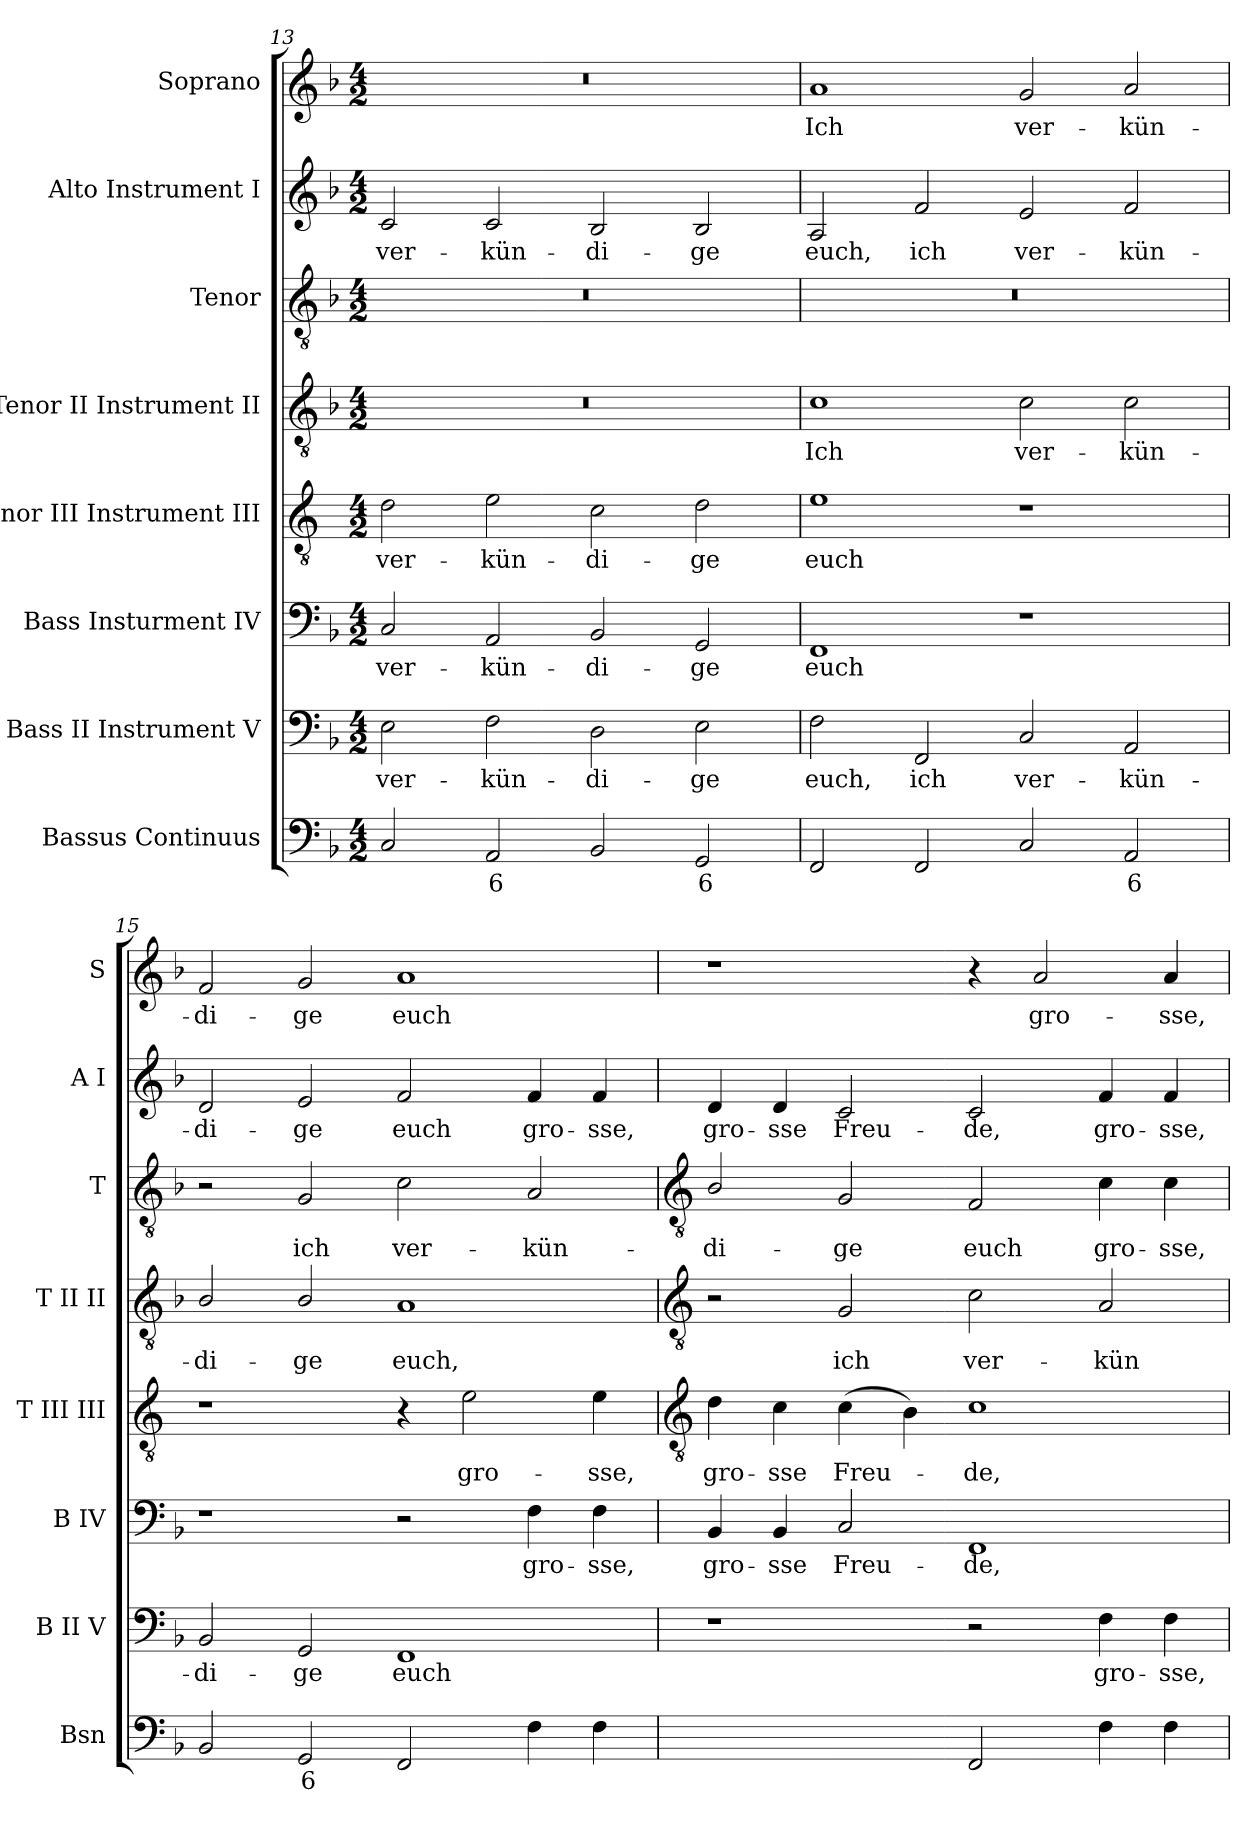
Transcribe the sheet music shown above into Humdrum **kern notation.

**kern	**text	**kern	**text	**kern	**text	**kern	**text	**kern	**text	**kern	**text	**kern	**text	**kern	**text
*part8	*part8	*part7	*part7	*part6	*part6	*part5	*part5	*part4	*part4	*part3	*part3	*part2	*part2	*part1	*part1
*staff8	*staff8	*staff7	*staff7	*staff6	*staff6	*staff5	*staff5	*staff4	*staff4	*staff3	*staff3	*staff2	*staff2	*staff1	*staff1
*I"Bassus Continuus	*	*I"Bass II Instrument V	*	*I"Bass Insturment IV	*	*I"Tenor III Instrument III	*	*I"Tenor II Instrument II	*	*I"Tenor	*	*I"Alto Instrument I	*	*I"Soprano	*
*I'Bsn	*	*I'B II V	*	*I'B IV	*	*I'T III III	*	*I'T II II	*	*I'T	*	*I'A I	*	*I'S	*
*clefF4	*	*clefF4	*	*clefF4	*	*clefGv2	*	*clefGv2	*	*clefGv2	*	*clefG2	*	*clefG2	*
*	*	*	*	*	*	*ITrd4c7	*	*	*	*	*	*	*	*	*
*k[b-]	*	*k[b-]	*	*k[b-]	*	*k[b-]	*	*k[b-]	*	*k[b-]	*	*k[b-]	*	*k[b-]	*
*F:	*	*F:	*	*F:	*	*F:	*	*F:	*	*F:	*	*F:	*	*F:	*
*M4/2	*	*M4/2	*	*M4/2	*	*M4/2	*	*M4/2	*	*M4/2	*	*M4/2	*	*M4/2	*
=13	=13	=13	=13	=13	=13	=13	=13	=13	=13	=13	=13	=13	=13	=13	=13
!	!	!	!LO:LY:b	!	!LO:LY:b	!	!LO:LY:b	!	!	!	!	!	!LO:LY:b	!	!
2C	.	2E	ver-	2C	ver-	2G	ver-	0r	.	0r	.	2c	ver-	0r	.
!	!LO:LY:b	!	!LO:LY:b	!	!LO:LY:b	!	!LO:LY:b	!	!	!	!	!	!LO:LY:b	!	!
2AA	6	2F	-kün-	2AA	-kün-	2A	-kün-	.	.	.	.	2c	-kün-	.	.
!	!	!	!LO:LY:b	!	!LO:LY:b	!	!LO:LY:b	!	!	!	!	!	!LO:LY:b	!	!
2BB-	.	2D	-di-	2BB-	-di-	2F	-di-	.	.	.	.	2B-	-di-	.	.
!	!LO:LY:b	!	!LO:LY:b	!	!LO:LY:b	!	!LO:LY:b	!	!	!	!	!	!LO:LY:b	!	!
2GG	6	2E	-ge	2GG	-ge	2G	-ge	.	.	.	.	2B-	-ge	.	.
=14	=14	=14	=14	=14	=14	=14	=14	=14	=14	=14	=14	=14	=14	=14	=14
!	!	!	!LO:LY:b	!	!LO:LY:b	!	!LO:LY:b	!	!LO:LY:b	!	!	!	!LO:LY:b	!	!LO:LY:b
2FF	.	2F	euch,	1FF	euch	1A	euch	1c	Ich	0r	.	2A	euch,	1a	Ich
!	!	!	!LO:LY:b	!	!	!	!	!	!	!	!	!	!LO:LY:b	!	!
2FF	.	2FF	ich	.	.	.	.	.	.	.	.	2f	ich	.	.
!	!	!	!LO:LY:b	!	!	!	!	!	!LO:LY:b	!	!	!	!LO:LY:b	!	!LO:LY:b
2C	.	2C	ver-	1r	.	1r	.	2c	ver-	.	.	2e	ver-	2g	ver-
!	!LO:LY:b	!	!LO:LY:b	!	!	!	!	!	!LO:LY:b	!	!	!	!LO:LY:b	!	!LO:LY:b
2AA	6	2AA	-kün-	.	.	.	.	2c	-kün-	.	.	2f	-kün-	2a	-kün-
=15	=15	=15	=15	=15	=15	=15	=15	=15	=15	=15	=15	=15	=15	=15	=15
!	!	!	!LO:LY:b	!	!	!	!	!	!LO:LY:b	!	!	!	!LO:LY:b	!	!LO:LY:b
2BB-	.	2BB-	-di-	1r	.	1r	.	2B-/	-di-	2r	.	2d	-di-	2f	-di-
!	!LO:LY:b	!	!LO:LY:b	!	!	!	!	!	!LO:LY:b	!	!LO:LY:b	!	!LO:LY:b	!	!LO:LY:b
2GG	6	2GG	-ge	.	.	.	.	2B-/	-ge	2G	ich	2e	-ge	2g	-ge
!	!	!	!LO:LY:b	!	!	!	!	!	!LO:LY:b	!	!LO:LY:b	!	!LO:LY:b	!	!LO:LY:b
2FF	.	1FF	euch	2r	.	4r	.	1A	euch,	2c	ver-	2f	euch	1a	euch
!	!	!	!	!	!	!	!LO:LY:b	!	!	!	!	!	!	!	!
.	.	.	.	.	.	2A	gro-	.	.	.	.	.	.	.	.
!	!	!	!	!	!LO:LY:b	!	!	!	!	!	!LO:LY:b	!	!LO:LY:b	!	!
4F	.	.	.	4F	gro-	.	.	.	.	2A	-kün-	4f	gro-	.	.
!	!	!	!	!	!LO:LY:b	!	!LO:LY:b	!	!	!	!	!	!LO:LY:b	!	!
4F	.	.	.	4F	-sse,	4A	-sse,	.	.	.	.	4f	-sse,	.	.
!!LO:LB:g=z
=16	=16	=16	=16	=16	=16	=16	=16	=16	=16	=16	=16	=16	=16	=16	=16
*	*	*	*	*	*	*clefGv2	*	*clefGv2	*	*clefGv2	*	*	*	*	*
!	!LO:LY:b	!	!	!	!LO:LY:b	!	!LO:LY:b	!	!	!	!LO:LY:b	!	!LO:LY:b	!	!
[4BB-yy	6	1r	.	4BB-	gro-	4G	gro-	2r	.	2B-/	-di-	4d	gro-	1r	.
!	!LO:LY:b	!	!	!	!LO:LY:b	!	!LO:LY:b	!	!	!	!	!	!LO:LY:b	!	!
4BB-yy]	5	.	.	4BB-	-sse	4F	-sse	.	.	.	.	4d	-sse	.	.
!	!LO:LY:b	!	!	!	!LO:LY:b	!	!LO:LY:b	!	!LO:LY:b	!	!LO:LY:b	!	!LO:LY:b	!	!
[4Cyy	4	.	.	2C	Freu-	(<4F	Freu-	2G	ich	2G	-ge	2c	Freu-	.	.
!	!LO:LY:b	!	!	!	!	!	!	!	!	!	!	!	!	!	!
4Cyy]	3	.	.	.	.	4E)	.	.	.	.	.	.	.	.	.
!	!	!	!	!	!LO:LY:b	!	!LO:LY:b	!	!LO:LY:b	!	!LO:LY:b	!	!LO:LY:b	!	!
2FF	.	2r	.	1FF	-de,	1F	de,	2c	ver-	2F	euch	2c	-de,	4r	.
!	!	!	!	!	!	!	!	!	!	!	!	!	!	!	!LO:LY:b
.	.	.	.	.	.	.	.	.	.	.	.	.	.	2a	gro-
!	!	!	!LO:LY:b	!	!	!	!	!	!LO:LY:b	!	!LO:LY:b	!	!LO:LY:b	!	!
4F	.	4F	gro-	.	.	.	.	2A	-kün-	4c	gro-	4f	gro-	.	.
!	!	!	!LO:LY:b	!	!	!	!	!	!	!	!LO:LY:b	!	!LO:LY:b	!	!LO:LY:b
4F	.	4F	-sse,	.	.	.	.	.	.	4c	-sse,	4f	-sse,	4a	-sse,
=	=	=	=	=	=	=	=	=	=	=	=	=	=	=	=
*-	*-	*-	*-	*-	*-	*-	*-	*-	*-	*-	*-	*-	*-	*-	*-
